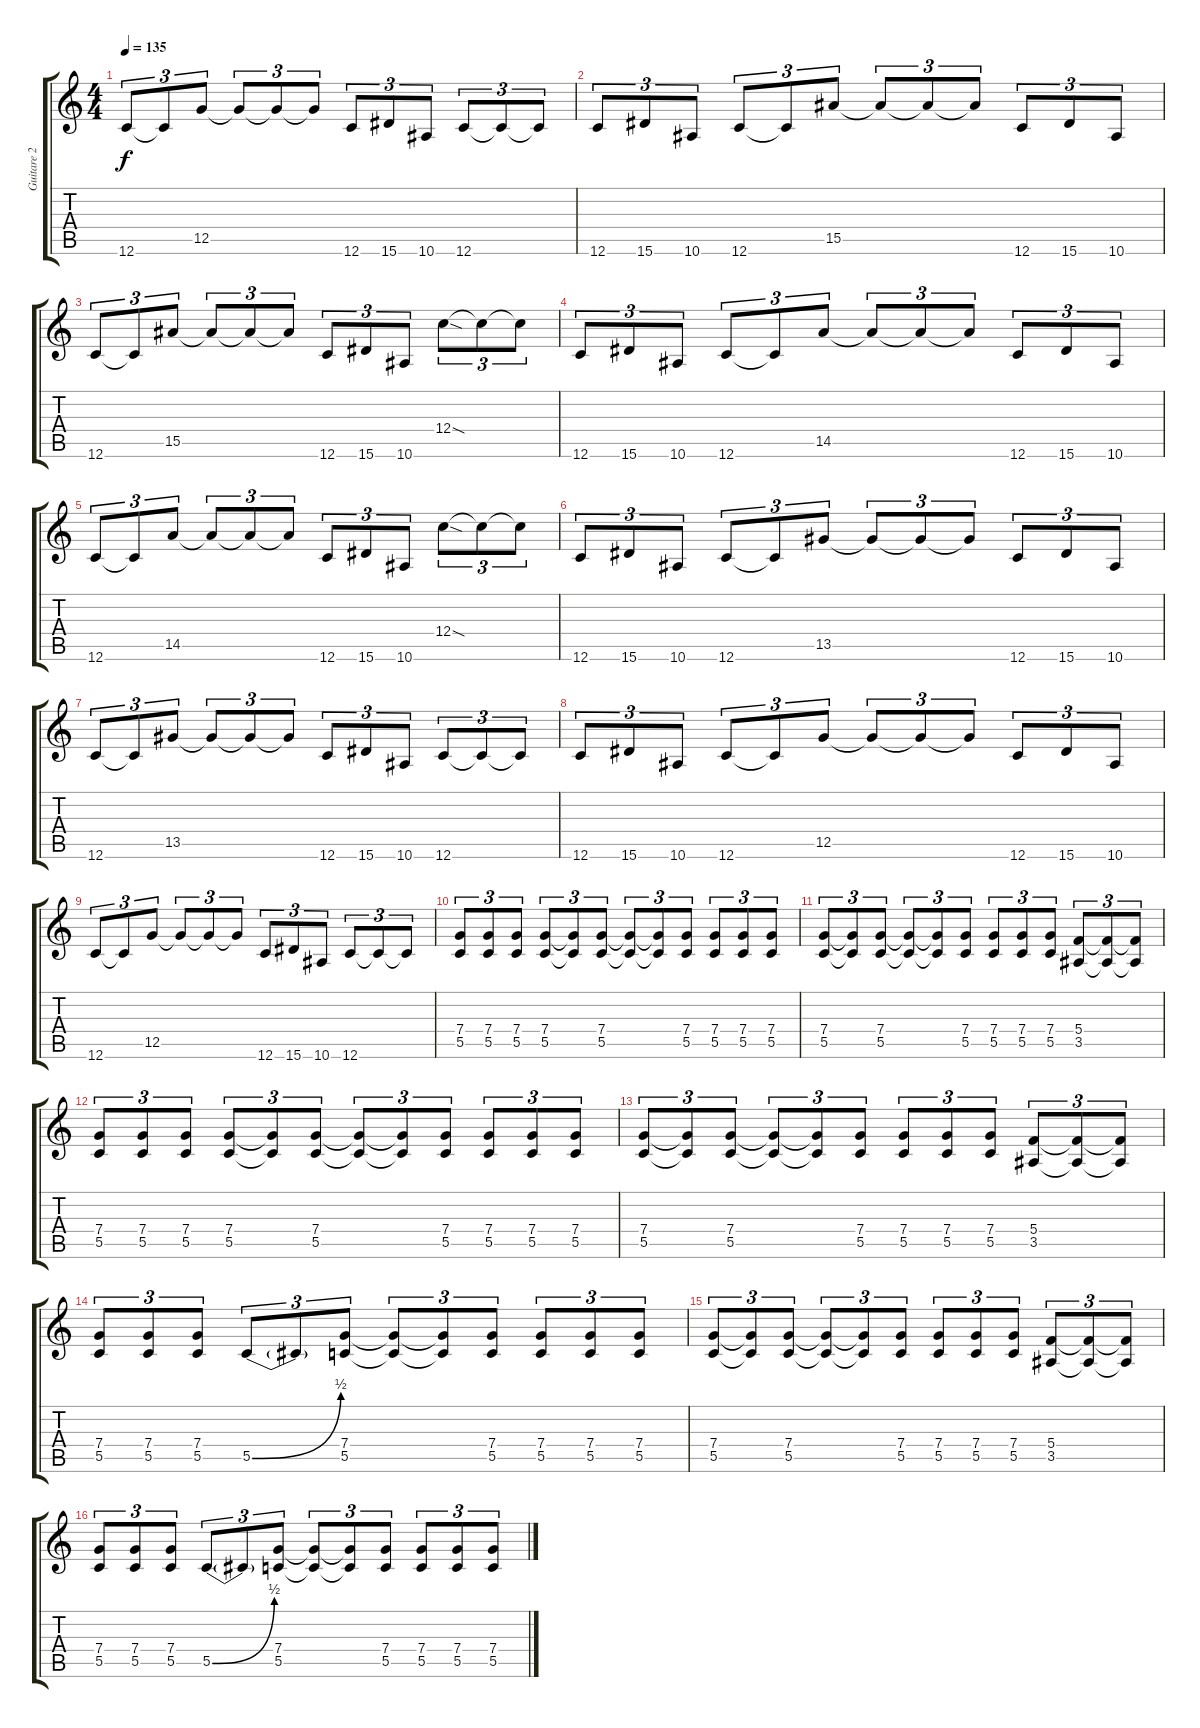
\track ("Guitare 2" "Guitare 2") {instrument distortionguitar}
\staff {score tabs}
\tuning (E4 C4 G3 C3 G2 C2) {hide}
\ts (4 4)
\tempo 135
\clef g2
\ks c
12.6.8{tu (3 2) dy f} 12.6{t}.8{tu (3 2)} 12.5.8{tu (3 2)} 12.5{t}.8{tu (3 2)} 12.5{t}.8{tu (3 2)} 12.5{t}.8{tu (3 2)} 12.6.8{tu (3 2)} 15.6.8{tu (3 2)} 10.6.8{tu (3 2)} 12.6.8{tu (3 2)} 12.6{t}.8{tu (3 2)} 12.6{t}.8{tu (3 2)} |
12.6.8{tu (3 2)} 15.6.8{tu (3 2)} 10.6.8{tu (3 2)} 12.6.8{tu (3 2)} 12.6{t}.8{tu (3 2)} 15.5.8{tu (3 2)} 15.5{t}.8{tu (3 2)} 15.5{t}.8{tu (3 2)} 15.5{t}.8{tu (3 2)} 12.6.8{tu (3 2)} 15.6.8{tu (3 2)} 10.6.8{tu (3 2)} |
12.6.8{tu (3 2)} 12.6{t}.8{tu (3 2)} 15.5.8{tu (3 2)} 15.5{t}.8{tu (3 2)} 15.5{t}.8{tu (3 2)} 15.5{t}.8{tu (3 2)} 12.6.8{tu (3 2)} 15.6.8{tu (3 2)} 10.6.8{tu (3 2)} 12.4{sod}.8{tu (3 2)} 12.4{t}.8{tu (3 2)} 12.4{t}.8{tu (3 2)} |
12.6.8{tu (3 2)} 15.6.8{tu (3 2)} 10.6.8{tu (3 2)} 12.6.8{tu (3 2)} 12.6{t}.8{tu (3 2)} 14.5.8{tu (3 2)} 14.5{t}.8{tu (3 2)} 14.5{t}.8{tu (3 2)} 14.5{t}.8{tu (3 2)} 12.6.8{tu (3 2)} 15.6.8{tu (3 2)} 10.6.8{tu (3 2)} |
12.6.8{tu (3 2)} 12.6{t}.8{tu (3 2)} 14.5.8{tu (3 2)} 14.5{t}.8{tu (3 2)} 14.5{t}.8{tu (3 2)} 14.5{t}.8{tu (3 2)} 12.6.8{tu (3 2)} 15.6.8{tu (3 2)} 10.6.8{tu (3 2)} 12.4{sod}.8{tu (3 2)} 12.4{t}.8{tu (3 2)} 12.4{t}.8{tu (3 2)} |
12.6.8{tu (3 2)} 15.6.8{tu (3 2)} 10.6.8{tu (3 2)} 12.6.8{tu (3 2)} 12.6{t}.8{tu (3 2)} 13.5.8{tu (3 2)} 13.5{t}.8{tu (3 2)} 13.5{t}.8{tu (3 2)} 13.5{t}.8{tu (3 2)} 12.6.8{tu (3 2)} 15.6.8{tu (3 2)} 10.6.8{tu (3 2)} |
12.6.8{tu (3 2)} 12.6{t}.8{tu (3 2)} 13.5.8{tu (3 2)} 13.5{t}.8{tu (3 2)} 13.5{t}.8{tu (3 2)} 13.5{t}.8{tu (3 2)} 12.6.8{tu (3 2)} 15.6.8{tu (3 2)} 10.6.8{tu (3 2)} 12.6.8{tu (3 2)} 12.6{t}.8{tu (3 2)} 12.6{t}.8{tu (3 2)} |
12.6.8{tu (3 2)} 15.6.8{tu (3 2)} 10.6.8{tu (3 2)} 12.6.8{tu (3 2)} 12.6{t}.8{tu (3 2)} 12.5.8{tu (3 2)} 12.5{t}.8{tu (3 2)} 12.5{t}.8{tu (3 2)} 12.5{t}.8{tu (3 2)} 12.6.8{tu (3 2)} 15.6.8{tu (3 2)} 10.6.8{tu (3 2)} |
12.6.8{tu (3 2)} 12.6{t}.8{tu (3 2)} 12.5.8{tu (3 2)} 12.5{t}.8{tu (3 2)} 12.5{t}.8{tu (3 2)} 12.5{t}.8{tu (3 2)} 12.6.8{tu (3 2)} 15.6.8{tu (3 2)} 10.6.8{tu (3 2)} 12.6.8{tu (3 2)} 12.6{t}.8{tu (3 2)} 12.6{t}.8{tu (3 2)} |
(7.4 5.5).8{tu (3 2)} (7.4 5.5).8{tu (3 2)} (7.4 5.5).8{tu (3 2)} (7.4 5.5).8{tu (3 2)} (7.4{t} 5.5{t}).8{tu (3 2)} (7.4 5.5).8{tu (3 2)} (7.4{t} 5.5{t}).8{tu (3 2)} (7.4{t} 5.5{t}).8{tu (3 2)} (7.4 5.5).8{tu (3 2)} (7.4 5.5).8{tu (3 2)} (7.4 5.5).8{tu (3 2)} (7.4 5.5).8{tu (3 2)} |
(7.4 5.5).8{tu (3 2)} (7.4{t} 5.5{t}).8{tu (3 2)} (7.4 5.5).8{tu (3 2)} (7.4{t} 5.5{t}).8{tu (3 2)} (7.4{t} 5.5{t}).8{tu (3 2)} (7.4 5.5).8{tu (3 2)} (7.4 5.5).8{tu (3 2)} (7.4 5.5).8{tu (3 2)} (7.4 5.5).8{tu (3 2)} (5.4 3.5).8{tu (3 2)} (5.4{t} 3.5{t}).8{tu (3 2)} (5.4{t} 3.5{t}).8{tu (3 2)} |
(7.4 5.5).8{tu (3 2)} (7.4 5.5).8{tu (3 2)} (7.4 5.5).8{tu (3 2)} (7.4 5.5).8{tu (3 2)} (7.4{t} 5.5{t}).8{tu (3 2)} (7.4 5.5).8{tu (3 2)} (7.4{t} 5.5{t}).8{tu (3 2)} (7.4{t} 5.5{t}).8{tu (3 2)} (7.4 5.5).8{tu (3 2)} (7.4 5.5).8{tu (3 2)} (7.4 5.5).8{tu (3 2)} (7.4 5.5).8{tu (3 2)} |
(7.4 5.5).8{tu (3 2)} (7.4{t} 5.5{t}).8{tu (3 2)} (7.4 5.5).8{tu (3 2)} (7.4{t} 5.5{t}).8{tu (3 2)} (7.4{t} 5.5{t}).8{tu (3 2)} (7.4 5.5).8{tu (3 2)} (7.4 5.5).8{tu (3 2)} (7.4 5.5).8{tu (3 2)} (7.4 5.5).8{tu (3 2)} (5.4 3.5).8{tu (3 2)} (5.4{t} 3.5{t}).8{tu (3 2)} (5.4{t} 3.5{t}).8{tu (3 2)} |
(7.4 5.5).8{tu (3 2)} (7.4 5.5).8{tu (3 2)} (7.4 5.5).8{tu (3 2)} 5.5{be (bend 0 0 60 2)}.8{tu (3 2)} 5.5{t}.8{tu (3 2)} (7.4 5.5).8{tu (3 2)} (7.4{t} 5.5{t}).8{tu (3 2)} (7.4{t} 5.5{t}).8{tu (3 2)} (7.4 5.5).8{tu (3 2)} (7.4 5.5).8{tu (3 2)} (7.4 5.5).8{tu (3 2)} (7.4 5.5).8{tu (3 2)} |
(7.4 5.5).8{tu (3 2)} (7.4{t} 5.5{t}).8{tu (3 2)} (7.4 5.5).8{tu (3 2)} (7.4{t} 5.5{t}).8{tu (3 2)} (7.4{t} 5.5{t}).8{tu (3 2)} (7.4 5.5).8{tu (3 2)} (7.4 5.5).8{tu (3 2)} (7.4 5.5).8{tu (3 2)} (7.4 5.5).8{tu (3 2)} (5.4 3.5).8{tu (3 2)} (5.4{t} 3.5{t}).8{tu (3 2)} (5.4{t} 3.5{t}).8{tu (3 2)} |
(7.4 5.5).8{tu (3 2)} (7.4 5.5).8{tu (3 2)} (7.4 5.5).8{tu (3 2)} 5.5{be (bend 0 0 60 2)}.8{tu (3 2)} 5.5{t}.8{tu (3 2)} (7.4 5.5).8{tu (3 2)} (7.4{t} 5.5{t}).8{tu (3 2)} (7.4{t} 5.5{t}).8{tu (3 2)} (7.4 5.5).8{tu (3 2)} (7.4 5.5).8{tu (3 2)} (7.4 5.5).8{tu (3 2)} (7.4 5.5).8{tu (3 2)}
